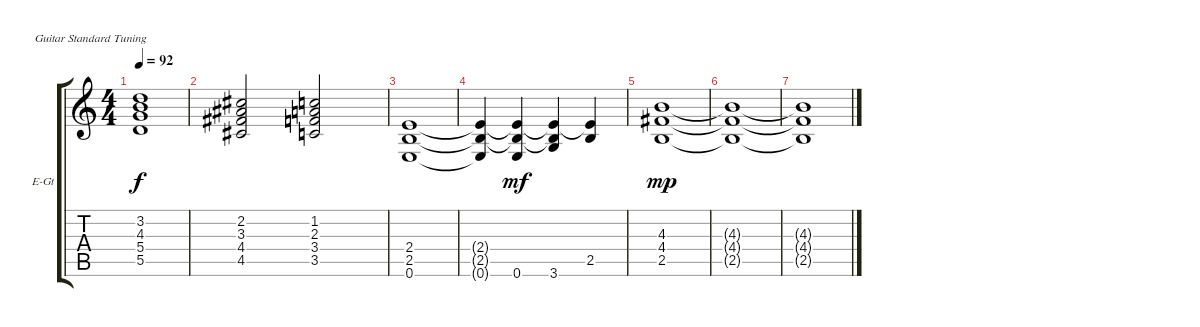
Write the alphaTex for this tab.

\defaultSystemsLayout 4
\bracketExtendMode groupsimilarinstruments
\firstSystemTrackNameOrientation horizontal
\otherSystemsTrackNameOrientation horizontal
\track ("Г. Каспарян (overdrive)" "E-Gt") {instrument overdrivenguitar}
\staff {score tabs}
\tuning (E4 B3 G3 D3 A2 E2)
\ts (4 4)
\tempo 92
\clef g2
\ks c
(5.5 5.4 4.3 3.2).1{dy f} |
(4.5 4.4 3.3 2.2).2 (3.5 3.4 2.3 1.2).2 |
(0.6 2.5 2.4).1 |
(0.6{t} 2.5{t} 2.4{t}).4 (0.6 2.5{t} 2.4{t}).4{dy mf} (3.6 2.4{t} 2.5{t}).4 (2.5 2.4{t}).4 |
(2.5 4.4 4.3).1{dy mp} |
(2.5{t} 4.4{t} 4.3{t}).1 |
(2.5{t} 4.4{t} 4.3{t}).1
